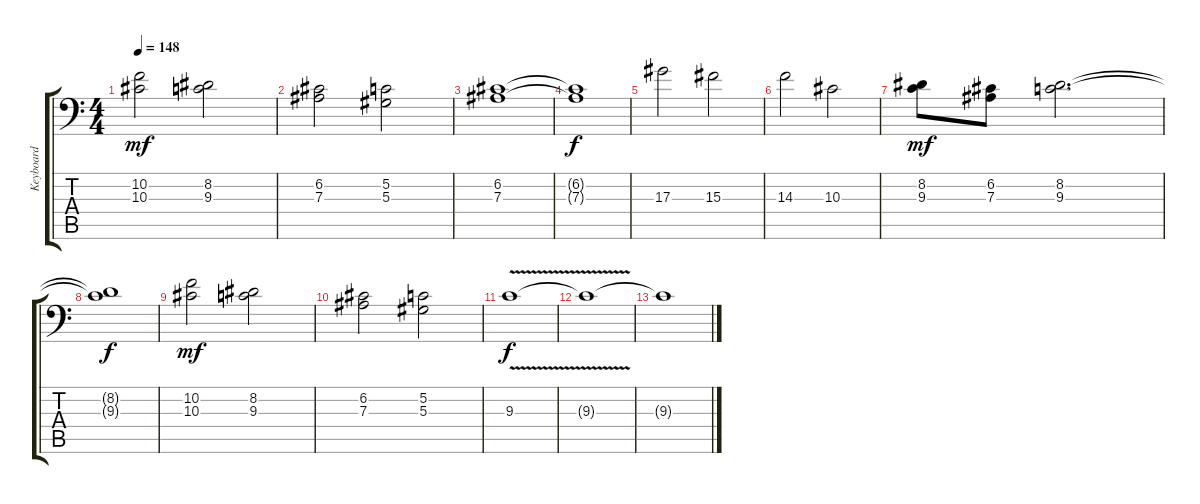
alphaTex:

\track ("Keyboard" "Keyboard") {instrument lead1square}
\staff {score tabs}
\tuning (C4 G3 Eb3 Bb2 F2 Bb1) {hide}
\ts (4 4)
\tempo 148
\clef f4
\ks c
(10.2 10.3).2{dy mf volume 13 balance 8 instrument lead1square} (8.2 9.3).2 |
(6.2 7.3).2{volume 13 balance 8 instrument lead1square} (5.2 5.3).2 |
(6.2 7.3).1{volume 13 balance 8 instrument lead1square} |
(6.2{t} 7.3{t}).1{dy f} |
17.3.2{volume 13 balance 8 instrument lead1square} 15.3.2 |
14.3.2{volume 13 balance 8 instrument lead1square} 10.3.2 |
(8.2 9.3).8{dy mf volume 13 balance 8 instrument lead1square} (6.2 7.3).8 (8.2 9.3).2{d} |
(8.2{t} 9.3{t}).1{dy f} |
(10.2 10.3).2{dy mf volume 13 balance 8 instrument lead1square} (8.2 9.3).2 |
(6.2 7.3).2{volume 13 balance 8 instrument lead1square} (5.2 5.3).2 |
9.3{v}.1{dy f volume 0 instrument pad1newage} |
9.3{t}.1 |
9.3{t}.1
